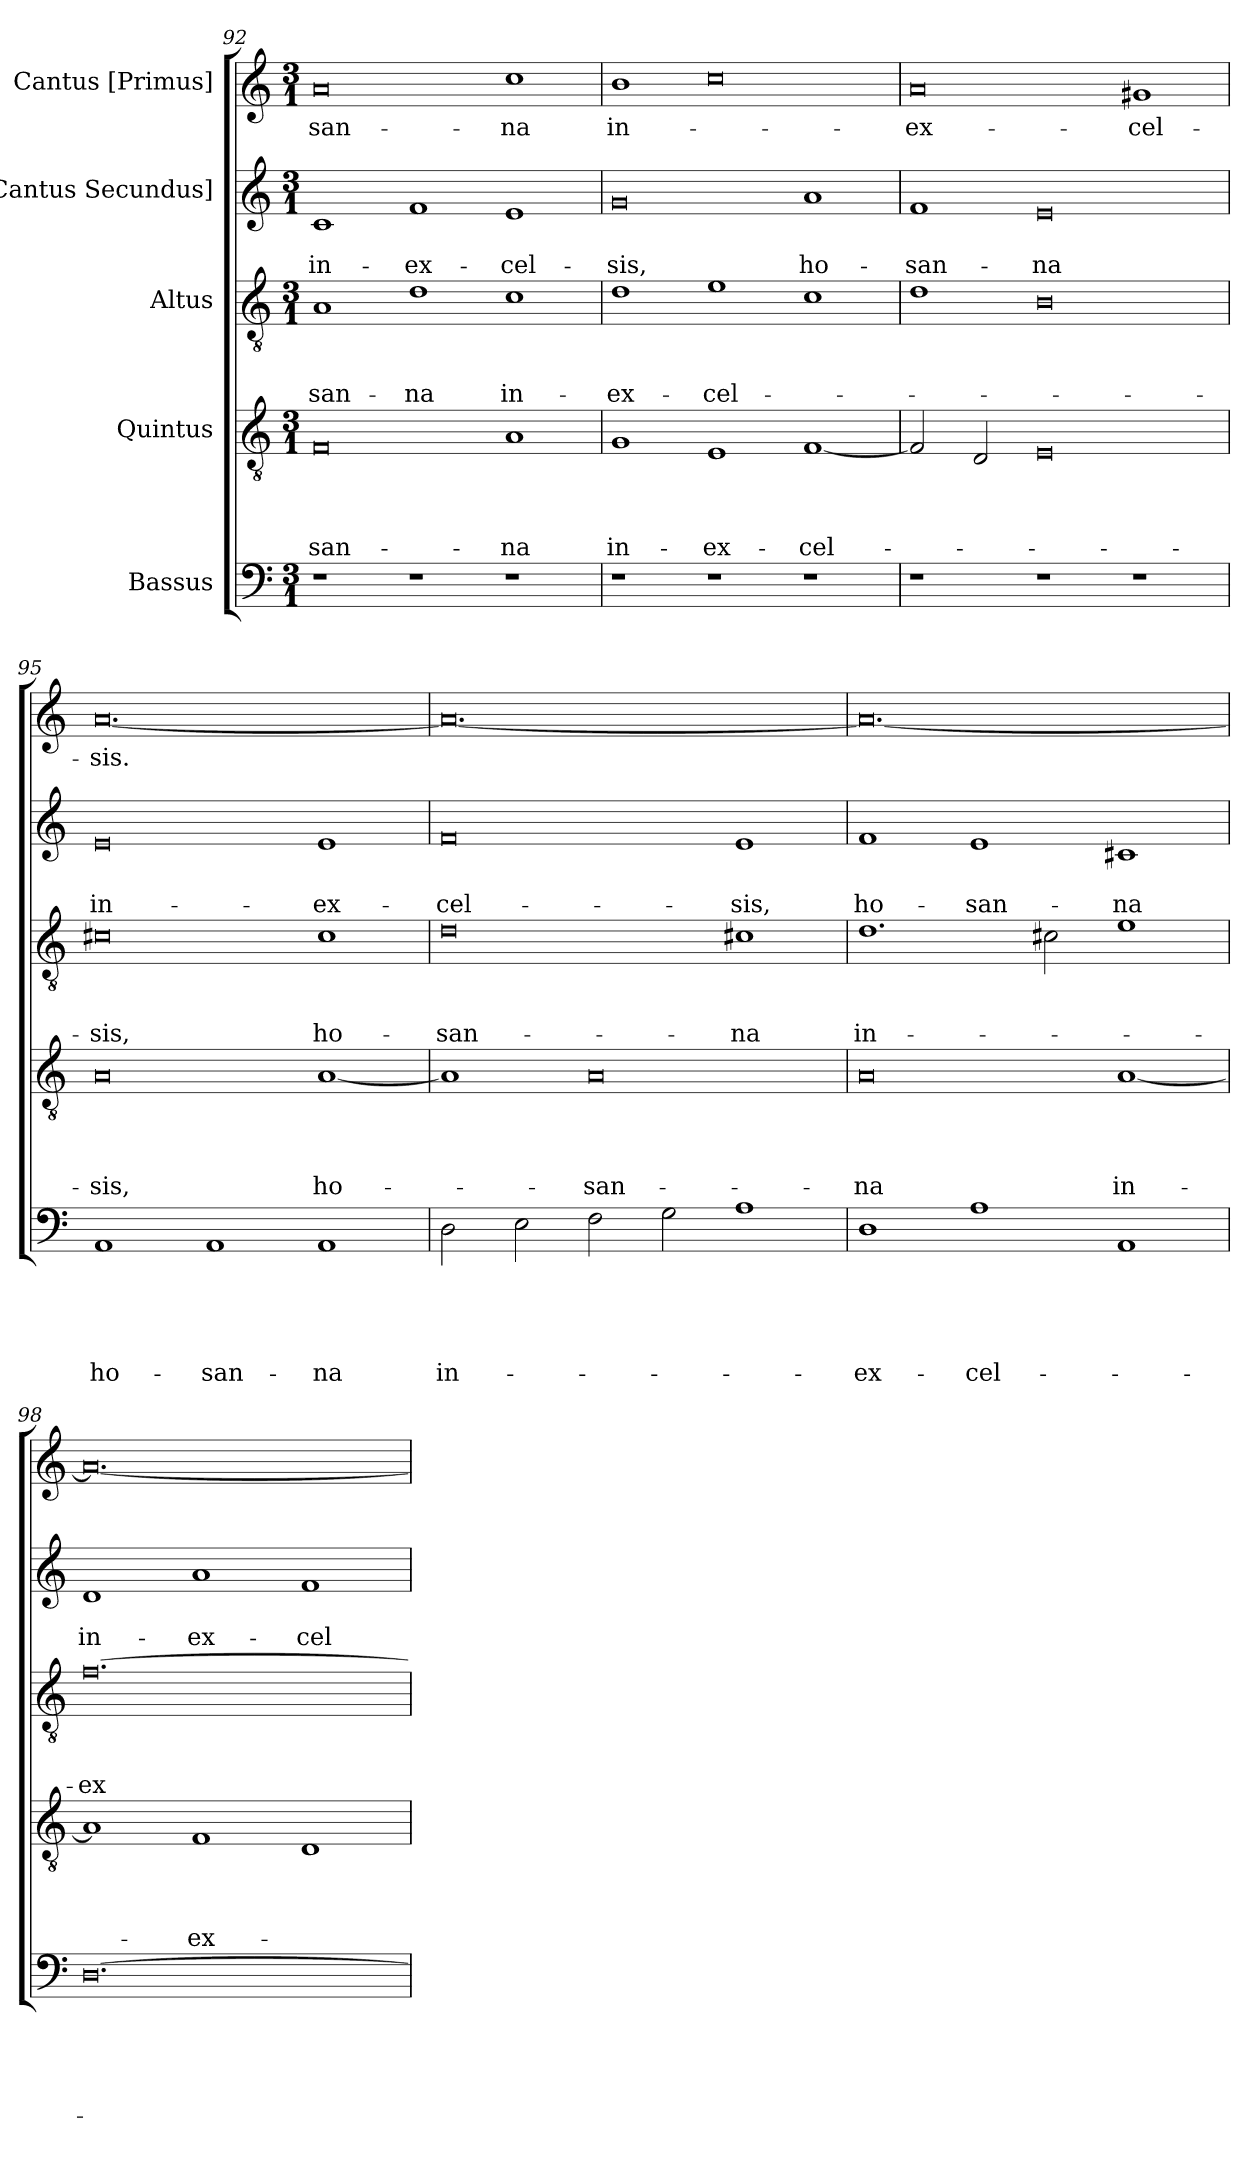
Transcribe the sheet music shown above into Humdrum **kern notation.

**kern	**text	**text	**text	**text	**text	**kern	**text	**text	**text	**text	**kern	**text	**text	**text	**kern	**text	**text	**kern	**text
*part5	*part5	*part5	*part5	*part5	*part5	*part4	*part4	*part4	*part4	*part4	*part3	*part3	*part3	*part3	*part2	*part2	*part2	*part1	*part1
*staff5	*staff5	*staff5	*staff5	*staff5	*staff5	*staff4	*staff4	*staff4	*staff4	*staff4	*staff3	*staff3	*staff3	*staff3	*staff2	*staff2	*staff2	*staff1	*staff1
*I"Bassus	*	*	*	*	*	*I"Quintus	*	*	*	*	*I"Altus	*	*	*	*I"[Cantus Secundus]	*	*	*I"Cantus [Primus]	*
*clefF4	*	*	*	*	*	*clefGv2	*	*	*	*	*clefGv2	*	*	*	*clefG2	*	*	*clefG2	*
*k[]	*	*	*	*	*	*k[]	*	*	*	*	*k[]	*	*	*	*k[]	*	*	*k[]	*
*M3/1	*	*	*	*	*	*M3/1	*	*	*	*	*M3/1	*	*	*	*M3/1	*	*	*M3/1	*
=92	=92	=92	=92	=92	=92	=92	=92	=92	=92	=92	=92	=92	=92	=92	=92	=92	=92	=92	=92
1r	.	.	.	.	.	0F/	.	.	.	-san-	1A/	.	.	-san-	1c/	.	in-	0a/	-san-
1r	.	.	.	.	.	.	.	.	.	.	1d\	.	.	-na	1f/	.	ex-	.	.
1r	.	.	.	.	.	1A/	.	.	.	-na	1c\	.	.	in-	1e/	.	-cel-	1cc\	-na
=93	=93	=93	=93	=93	=93	=93	=93	=93	=93	=93	=93	=93	=93	=93	=93	=93	=93	=93	=93
1r	.	.	.	.	.	1G/	.	.	.	in-	1d\	.	.	ex-	0g/	.	-sis,	1b\	in-
1r	.	.	.	.	.	1E/	.	.	.	ex-	1e\	.	.	-cel-	.	.	.	0cc\	.
1r	.	.	.	.	.	[1F/	.	.	.	-cel-	1c\	.	.	.	1a/	.	ho-	.	.
=94	=94	=94	=94	=94	=94	=94	=94	=94	=94	=94	=94	=94	=94	=94	=94	=94	=94	=94	=94
1r	.	.	.	.	.	2F/]	.	.	.	.	1d\	.	.	.	1f/	.	-san-	0a/	ex-
.	.	.	.	.	.	2D/	.	.	.	.	.	.	.	.	.	.	.	.	.
1r	.	.	.	.	.	0E/	.	.	.	.	0B\	.	.	.	0e/	.	-na	.	.
1r	.	.	.	.	.	.	.	.	.	.	.	.	.	.	.	.	.	1g#X/	-cel-
=95	=95	=95	=95	=95	=95	=95	=95	=95	=95	=95	=95	=95	=95	=95	=95	=95	=95	=95	=95
1AA/	.	.	.	.	ho-	0A/	.	.	.	-sis,	0c#X\	.	.	-sis,	0e/	.	in-	[0.a/	-sis.
1AA/	.	.	.	.	-san-	.	.	.	.	.	.	.	.	.	.	.	.	.	.
1AA/	.	.	.	.	-na	[1A/	.	.	.	ho-	1c#\	.	.	ho-	1e/	.	ex-	.	.
=96	=96	=96	=96	=96	=96	=96	=96	=96	=96	=96	=96	=96	=96	=96	=96	=96	=96	=96	=96
2D\	.	.	.	.	in-	1A/]	.	.	.	.	0d\	.	.	-san-	0f/	.	-cel-	0.a/_	.
2E\	.	.	.	.	.	.	.	.	.	.	.	.	.	.	.	.	.	.	.
2F\	.	.	.	.	.	0A/	.	.	.	-san-	.	.	.	.	.	.	.	.	.
2G\	.	.	.	.	.	.	.	.	.	.	.	.	.	.	.	.	.	.	.
1A\	.	.	.	.	.	.	.	.	.	.	1c#X\	.	.	-na	1e/	.	-sis,	.	.
=97	=97	=97	=97	=97	=97	=97	=97	=97	=97	=97	=97	=97	=97	=97	=97	=97	=97	=97	=97
1D\	.	.	.	.	ex-	0A/	.	.	.	-na	1.d\	.	.	in-	1f/	.	ho-	0.a/_	.
1A\	.	.	.	.	-cel-	.	.	.	.	.	.	.	.	.	1e/	.	-san-	.	.
.	.	.	.	.	.	.	.	.	.	.	2c#X\	.	.	.	.	.	.	.	.
1AA/	.	.	.	.	.	[1A/	.	.	.	in-	1e\	.	.	.	1c#X/	.	-na	.	.
=98	=98	=98	=98	=98	=98	=98	=98	=98	=98	=98	=98	=98	=98	=98	=98	=98	=98	=98	=98
[0.D\	.	.	.	.	.	1A/]	.	.	.	.	[0.f\	.	.	ex-	1d/	.	in-	0.a/_	.
.	.	.	.	.	.	1F/	.	.	.	ex-	.	.	.	.	1a/	.	ex-	.	.
.	.	.	.	.	.	1D/	.	.	.	.	.	.	.	.	1f/	.	-cel-	.	.
=	=	=	=	=	=	=	=	=	=	=	=	=	=	=	=	=	=	=	=
*-	*-	*-	*-	*-	*-	*-	*-	*-	*-	*-	*-	*-	*-	*-	*-	*-	*-	*-	*-
